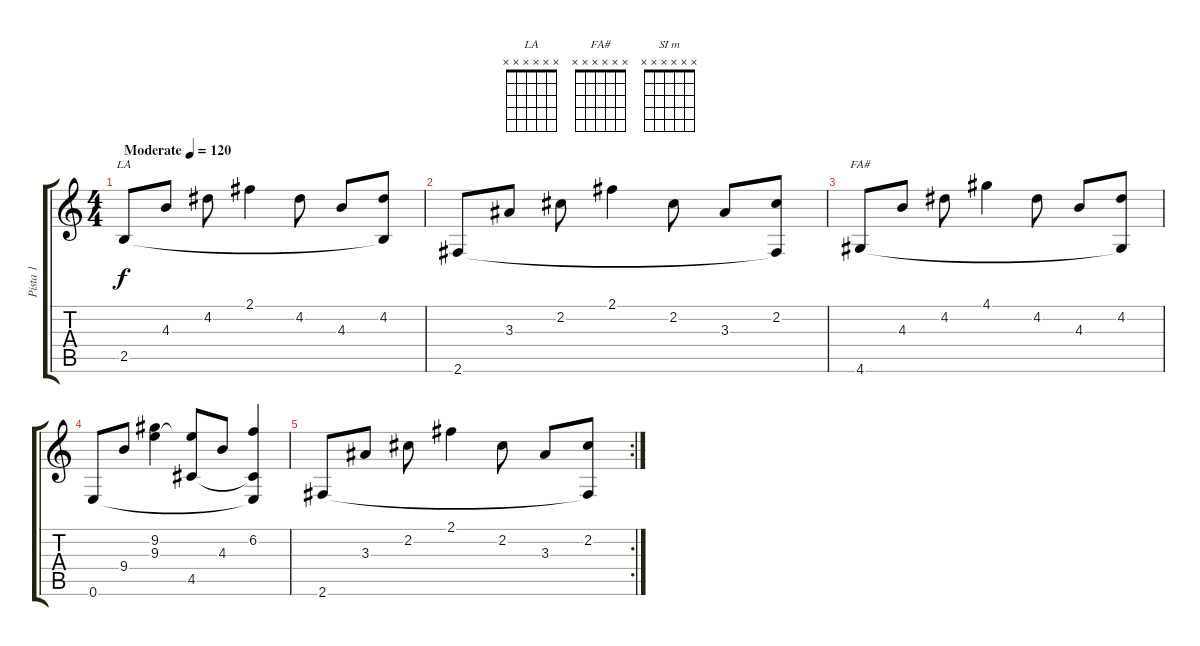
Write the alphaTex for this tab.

\track ("Pista 1" "Pista 1") {instrument acousticguitarsteel}
\staff {score tabs}
\tuning (E4 B3 G3 D3 A2 E2) {hide}
\chord ("LA" x x x x x x)
\chord ("FA#" x x x x x x)
\chord ("SI m" x x x x x x)
\ts (4 4)
\tempo (120 "Moderate")
\clef g2
\ks c
2.5.8{ch "LA" dy f volume 16 instrument acousticguitarsteel} 4.3.8 4.2.8 2.1.4 4.2.8 4.3.8 (4.2 2.5{t}).8 |
2.6.8{volume 16} 3.3.8 2.2.8 2.1.4 2.2.8 3.3.8 (2.2 2.6{t}).8 |
4.6.8{ch "FA#"} 4.3.8 4.2.8 4.1.4 4.2.8 4.3.8 (4.2 4.6{t}).8 |
0.6.8 9.4.8 (9.2 9.3).4 (9.3{t} 4.5).8 4.3.8 (6.2 4.5{t} 0.6{t}).4 |
\rc 2
2.6.8{volume 16} 3.3.8 2.2.8 2.1.4 2.2.8 3.3.8 (2.2 2.6{t}).8
